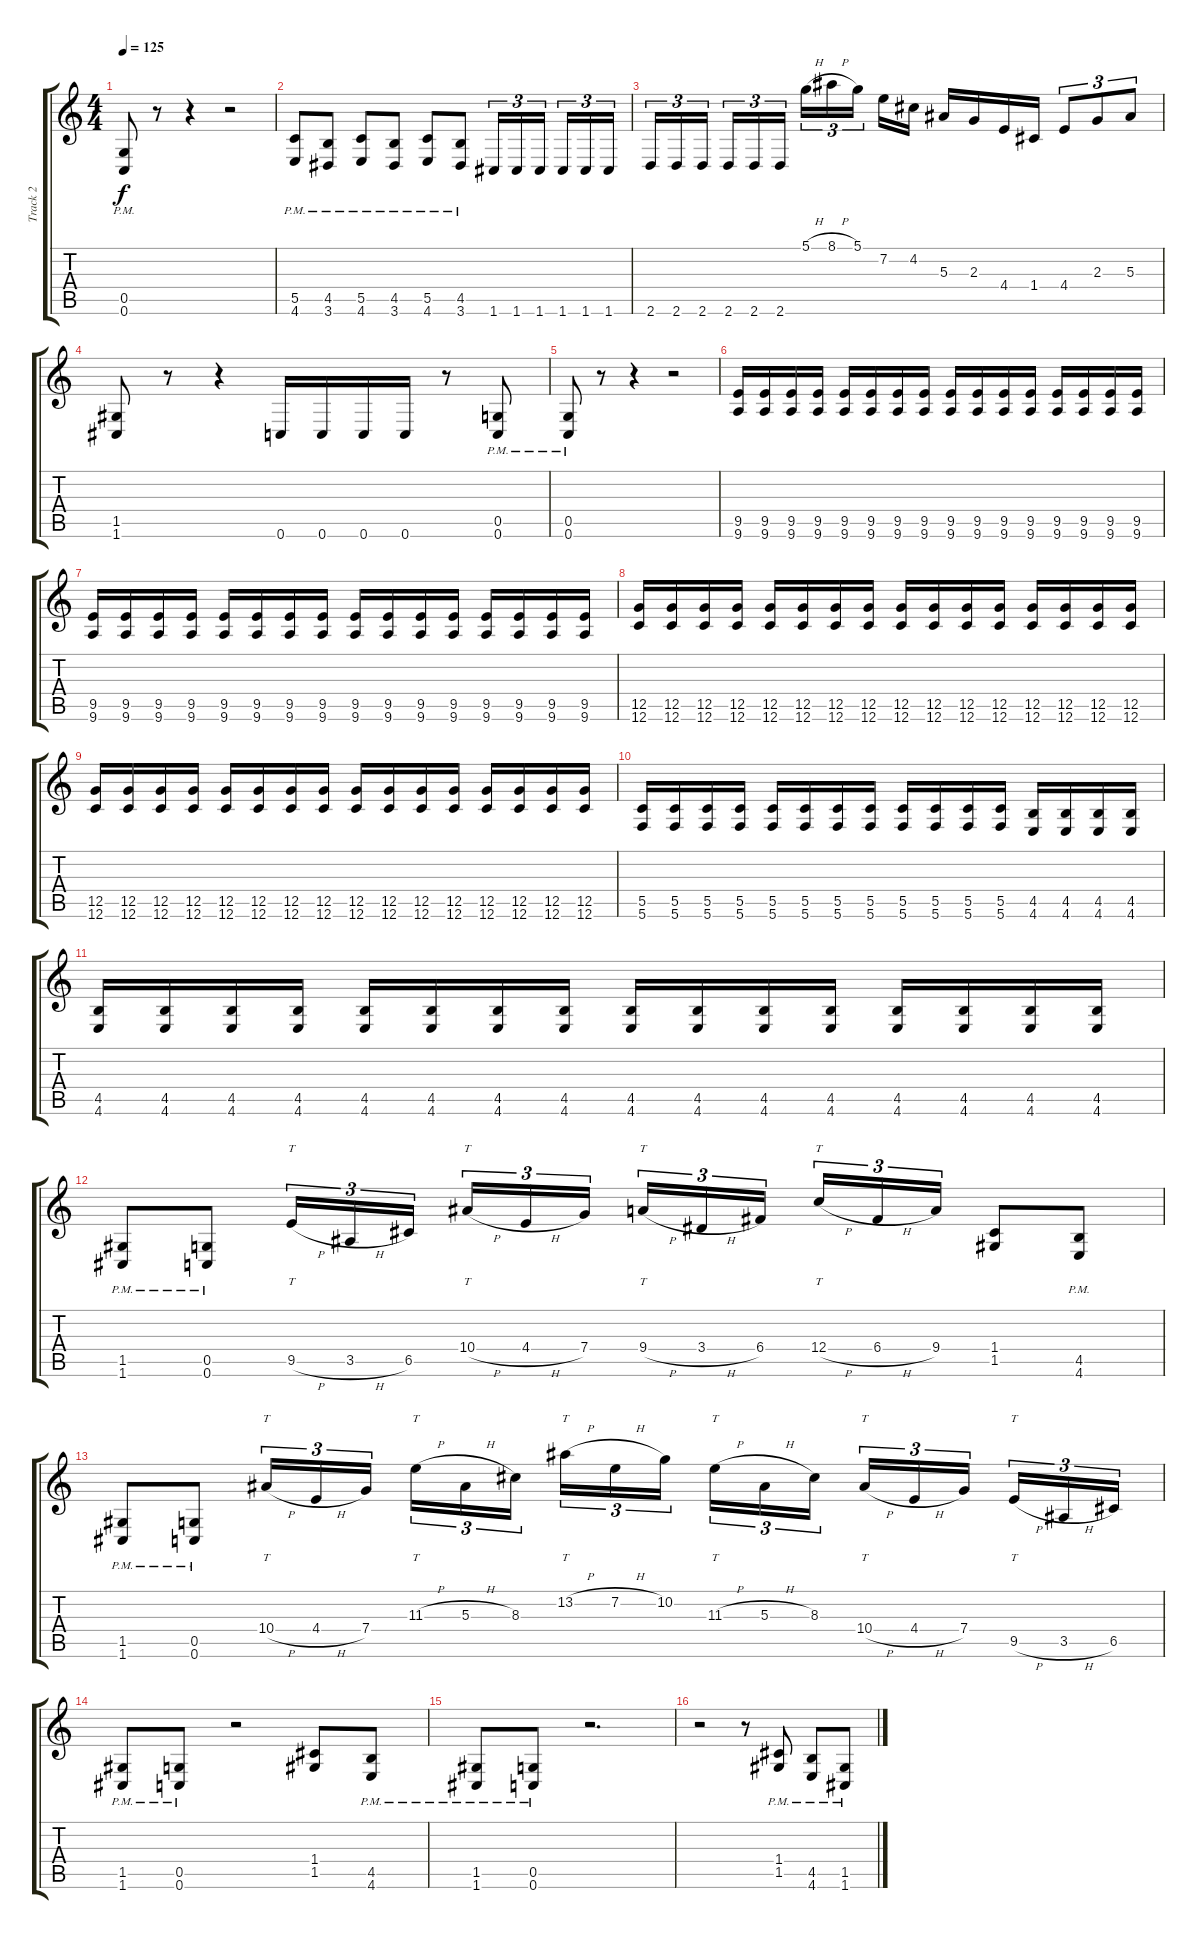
\track ("Track 2" "Track 2") {instrument distortionguitar}
\staff {score tabs}
\tuning (D4 A3 F3 C3 G2 C2) {hide}
\ts (4 4)
\tempo 125
\clef g2
\ks c
(0.5{pm} 0.6{pm}).8{dy f} r.8 r.4 r.2 |
(5.5{pm} 4.6{pm}).8 (4.5{pm} 3.6{pm}).8 (5.5{pm} 4.6{pm}).8 (4.5{pm} 3.6{pm}).8 (5.5{pm} 4.6{pm}).8 (4.5{pm} 3.6{pm}).8 1.6.16{tu (3 2)} 1.6.16{tu (3 2)} 1.6.16{tu (3 2) beam splitsecondary} 1.6.16{tu (3 2)} 1.6.16{tu (3 2)} 1.6.16{tu (3 2)} |
2.6.16{tu (3 2)} 2.6.16{tu (3 2)} 2.6.16{tu (3 2) beam splitsecondary} 2.6.16{tu (3 2)} 2.6.16{tu (3 2)} 2.6.16{tu (3 2)} 5.1{h}.16{tu (3 2)} 8.1{h}.16{tu (3 2)} 5.1.16{tu (3 2) beam splitsecondary} 7.2.16 4.2.16 5.3.16 2.3.16 4.4.16 1.4.16 4.4.8{tu (3 2)} 2.3.8{tu (3 2)} 5.3.8{tu (3 2)} |
(1.5 1.6).8 r.8 r.4 0.6.16 0.6.16 0.6.16 0.6.16 r.8 (0.5{pm} 0.6{pm}).8 |
(0.5{pm} 0.6{pm}).8 r.8 r.4 r.2 |
(9.5 9.6).16 (9.5 9.6).16 (9.5 9.6).16 (9.5 9.6).16 (9.5 9.6).16 (9.5 9.6).16 (9.5 9.6).16 (9.5 9.6).16 (9.5 9.6).16 (9.5 9.6).16 (9.5 9.6).16 (9.5 9.6).16 (9.5 9.6).16 (9.5 9.6).16 (9.5 9.6).16 (9.5 9.6).16 |
(9.5 9.6).16 (9.5 9.6).16 (9.5 9.6).16 (9.5 9.6).16 (9.5 9.6).16 (9.5 9.6).16 (9.5 9.6).16 (9.5 9.6).16 (9.5 9.6).16 (9.5 9.6).16 (9.5 9.6).16 (9.5 9.6).16 (9.5 9.6).16 (9.5 9.6).16 (9.5 9.6).16 (9.5 9.6).16 |
(12.5 12.6).16 (12.5 12.6).16 (12.5 12.6).16 (12.5 12.6).16 (12.5 12.6).16 (12.5 12.6).16 (12.5 12.6).16 (12.5 12.6).16 (12.5 12.6).16 (12.5 12.6).16 (12.5 12.6).16 (12.5 12.6).16 (12.5 12.6).16 (12.5 12.6).16 (12.5 12.6).16 (12.5 12.6).16 |
(12.5 12.6).16 (12.5 12.6).16 (12.5 12.6).16 (12.5 12.6).16 (12.5 12.6).16 (12.5 12.6).16 (12.5 12.6).16 (12.5 12.6).16 (12.5 12.6).16 (12.5 12.6).16 (12.5 12.6).16 (12.5 12.6).16 (12.5 12.6).16 (12.5 12.6).16 (12.5 12.6).16 (12.5 12.6).16 |
(5.5 5.6).16 (5.5 5.6).16 (5.5 5.6).16 (5.5 5.6).16 (5.5 5.6).16 (5.5 5.6).16 (5.5 5.6).16 (5.5 5.6).16 (5.5 5.6).16 (5.5 5.6).16 (5.5 5.6).16 (5.5 5.6).16 (4.5 4.6).16 (4.5 4.6).16 (4.5 4.6).16 (4.5 4.6).16 |
(4.5 4.6).16 (4.5 4.6).16 (4.5 4.6).16 (4.5 4.6).16 (4.5 4.6).16 (4.5 4.6).16 (4.5 4.6).16 (4.5 4.6).16 (4.5 4.6).16 (4.5 4.6).16 (4.5 4.6).16 (4.5 4.6).16 (4.5 4.6).16 (4.5 4.6).16 (4.5 4.6).16 (4.5 4.6).16 |
(1.5{pm} 1.6{pm}).8 (0.5{pm} 0.6{pm}).8 9.5{h}.16{tt tu (3 2)} 3.5{h}.16{tu (3 2)} 6.5.16{tu (3 2) beam splitsecondary} 10.4{h}.16{tt tu (3 2)} 4.4{h}.16{tu (3 2)} 7.4.16{tu (3 2)} 9.4{h}.16{tt tu (3 2)} 3.4{h}.16{tu (3 2)} 6.4.16{tu (3 2) beam splitsecondary} 12.4{h}.16{tt tu (3 2)} 6.4{h}.16{tu (3 2)} 9.4.16{tu (3 2)} (1.4 1.5).8 (4.5{pm} 4.6{pm}).8 |
(1.5{pm} 1.6{pm}).8 (0.5{pm} 0.6{pm}).8 10.4{h}.16{tt tu (3 2)} 4.4{h}.16{tu (3 2)} 7.4.16{tu (3 2) beam splitsecondary} 11.3{h}.16{tt tu (3 2)} 5.3{h}.16{tu (3 2)} 8.3.16{tu (3 2)} 13.2{h}.16{tt tu (3 2)} 7.2{h}.16{tu (3 2)} 10.2.16{tu (3 2) beam splitsecondary} 11.3{h}.16{tt tu (3 2)} 5.3{h}.16{tu (3 2)} 8.3.16{tu (3 2)} 10.4{h}.16{tt tu (3 2)} 4.4{h}.16{tu (3 2)} 7.4.16{tu (3 2) beam splitsecondary} 9.5{h}.16{tt tu (3 2)} 3.5{h}.16{tu (3 2)} 6.5.16{tu (3 2)} |
(1.5{pm} 1.6{pm}).8 (0.5{pm} 0.6{pm}).8 r.2 (1.4 1.5).8 (4.5{pm} 4.6{pm}).8 |
(1.5{pm} 1.6{pm}).8 (0.5{pm} 0.6{pm}).8 r.2{d} |
r.2 r.8 (1.4{pm} 1.5{pm}).8 (4.5{pm} 4.6{pm}).8 (1.5{pm} 1.6{pm}).8
